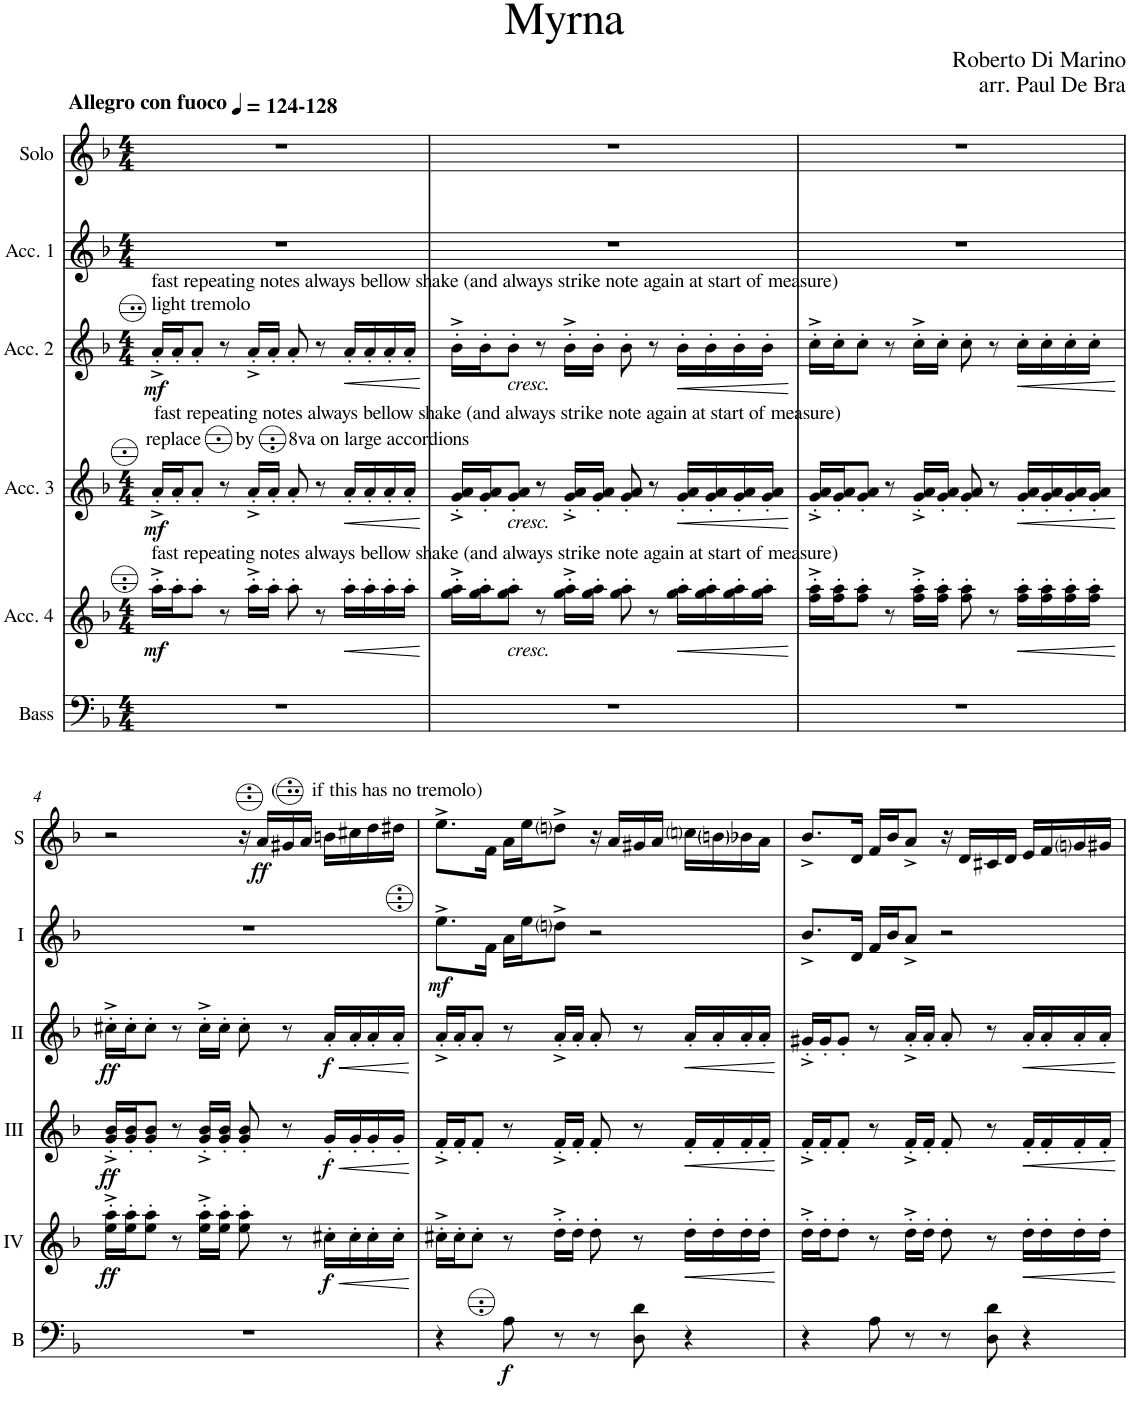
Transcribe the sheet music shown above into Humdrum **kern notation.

**kern	**dynam	**kern	**dynam	**kern	**dynam	**kern	**dynam	**kern	**dynam	**kern	**dynam
*part6	*part6	*part5	*part5	*part4	*part4	*part3	*part3	*part2	*part2	*part1	*part1
*staff6	*staff6	*staff5	*staff5	*staff4	*staff4	*staff3	*staff3	*staff2	*staff2	*staff1	*staff1
*I"Bass	*	*I"Acc. 4	*	*I"Acc. 3	*	*I"Acc. 2	*	*I"Acc. 1	*	*I"Solo	*
*I'B	*	*	*	*	*	*	*	*	*	*I'S	*
*clefF4	*	*clefG2	*	*clefG2	*	*clefG2	*	*clefG2	*	*clefG2	*
*Trd7c12	*	*Trd7c12	*	*	*	*	*	*Trd7c12	*	*	*
*k[b-]	*	*k[b-]	*	*k[b-]	*	*k[b-]	*	*k[b-]	*	*k[b-]	*
*M4/4	*	*M4/4	*	*M4/4	*	*M4/4	*	*M4/4	*	*M4/4	*
*MM124	*	*MM124	*	*MM124	*	*MM124	*	*MM124	*	*MM124	*
=1	=1	=1	=1	=1	=1	=1	=1	=1	=1	=1	=1
!	!	!	!	!	!	!	!	!	!	!LO:TX:a:B:t=-128	!
!	!	!	!	!	!	!	!	!	!	!LO:TX:a:B:t=Allegro con fuoco	!
!	!	!	!	!	!	!LO:TX:a:t=light tremolo	!	!	!	!	!
!	!	!	!	!	!	!LO:TX:a:t=fast repeating notes always bellow shake (and always strike note again at start of measure)	!	!	!	!	!
!	!	!	!	!LO:TX:a:t=replace       by       8va on large accordions	!	!	!	!	!	!	!
!	!	!	!	!LO:TX:a:t=fast repeating notes always bellow shake (and always strike note again at start of measure)	!	!	!	!	!	!	!
!	!	!LO:TX:a:t=fast repeating notes always bellow shake (and always strike note again at start of measure)	!	!	!	!	!	!	!	!	!
!	!	!	!LO:DY:b	!	!LO:DY:b	!	!LO:DY:b	!	!	!	!
1r	.	16aa'^\LL	mf	16a'^/LL	mf	16a'^/LL	mf	1r	.	1r	.
.	.	16aa'\J	.	16a'/J	.	16a'/J	.	.	.	.	.
.	.	8aa'\J	.	8a'/J	.	8a'/J	.	.	.	.	.
.	.	8r	.	8r	.	8r	.	.	.	.	.
.	.	16aa'^\LL	.	16a'^/LL	.	16a'^/LL	.	.	.	.	.
.	.	16aa'\JJ	.	16a'/JJ	.	16a'/JJ	.	.	.	.	.
.	.	8aa'\	.	8a'/	.	8a'/	.	.	.	.	.
.	.	8r	.	8r	.	8r	.	.	.	.	.
!	!	!	!LO:HP:b	!	!LO:HP:b	!	!LO:HP:b	!	!	!	!
.	.	16aa'\LL	<	16a'/LL	<	16a'/LL	<	.	.	.	.
.	.	16aa'\	.	16a'/	.	16a'/	.	.	.	.	.
.	.	16aa'\	.	16a'/	.	16a'/	.	.	.	.	.
.	.	16aa'\JJ	.	16a'/JJ	.	16a'/JJ	.	.	.	.	.
.	.	.	[	.	[	.	[	.	.	.	.
=2	=2	=2	=2	=2	=2	=2	=2	=2	=2	=2	=2
1r	.	16gg\'^ 16aa\'^LL	.	16g/'^ 16a/'^LL	.	16b-'^\LL	.	1r	.	1r	.
.	.	16gg\' 16aa\'J	.	16g/' 16a/'J	.	16b-'\J	.	.	.	.	.
!	!	!	!	!	!	!LO:TX:b:i:t=cresc.	!	!	!	!	!
!	!	!	!	!LO:TX:b:i:t=cresc.	!	!	!	!	!	!	!
!	!	!LO:TX:b:i:t=cresc.	!	!	!	!	!	!	!	!	!
.	.	8gg\' 8aa\'J	.	8g/' 8a/'J	.	8b-'\J	.	.	.	.	.
.	.	8r	.	8r	.	8r	.	.	.	.	.
.	.	16gg\'^ 16aa\'^LL	.	16g/'^ 16a/'^LL	.	16b-'^\LL	.	.	.	.	.
.	.	16gg\' 16aa\'JJ	.	16g/' 16a/'JJ	.	16b-'\JJ	.	.	.	.	.
.	.	8gg\' 8aa\'	.	8g/' 8a/'	.	8b-'\	.	.	.	.	.
.	.	8r	.	8r	.	8r	.	.	.	.	.
!	!	!	!LO:HP:b	!	!LO:HP:b	!	!LO:HP:b	!	!	!	!
.	.	16gg\' 16aa\'LL	<	16g/' 16a/'LL	<	16b-'\LL	<	.	.	.	.
.	.	16gg\' 16aa\'	.	16g/' 16a/'	.	16b-'\	.	.	.	.	.
.	.	16gg\' 16aa\'	.	16g/' 16a/'	.	16b-'\	.	.	.	.	.
.	.	16gg\' 16aa\'JJ	.	16g/' 16a/'JJ	.	16b-'\JJ	.	.	.	.	.
.	.	.	[	.	[	.	[	.	.	.	.
=3	=3	=3	=3	=3	=3	=3	=3	=3	=3	=3	=3
1r	.	16ff\'^ 16aa\'^LL	.	16g/'^ 16a/'^LL	.	16cc'^\LL	.	1r	.	1r	.
.	.	16ff\' 16aa\'J	.	16g/' 16a/'J	.	16cc'\J	.	.	.	.	.
.	.	8ff\' 8aa\'J	.	8g/' 8a/'J	.	8cc'\J	.	.	.	.	.
.	.	8r	.	8r	.	8r	.	.	.	.	.
.	.	16ff\'^ 16aa\'^LL	.	16g/'^ 16a/'^LL	.	16cc'^\LL	.	.	.	.	.
.	.	16ff\' 16aa\'JJ	.	16g/' 16a/'JJ	.	16cc'\JJ	.	.	.	.	.
.	.	8ff\' 8aa\'	.	8g/' 8a/'	.	8cc'\	.	.	.	.	.
.	.	8r	.	8r	.	8r	.	.	.	.	.
!	!	!	!LO:HP:b	!	!LO:HP:b	!	!LO:HP:b	!	!	!	!
.	.	16ff\' 16aa\'LL	<	16g/' 16a/'LL	<	16cc'\LL	<	.	.	.	.
.	.	16ff\' 16aa\'	.	16g/' 16a/'	.	16cc'\	.	.	.	.	.
.	.	16ff\' 16aa\'	.	16g/' 16a/'	.	16cc'\	.	.	.	.	.
.	.	16ff\' 16aa\'JJ	.	16g/' 16a/'JJ	.	16cc'\JJ	.	.	.	.	.
.	.	.	[	.	[	.	[	.	.	.	.
!!LO:LB:g=z
=4	=4	=4	=4	=4	=4	=4	=4	=4	=4	=4	=4
!	!	!	!LO:DY:b	!	!LO:DY:b	!	!LO:DY:b	!	!	!	!
1r	.	16ee\'^ 16aa\'^LL	ff	16g/'^ 16b-/'^LL	ff	16cc#X'^\LL	ff	1r	.	2r	.
.	.	16ee\' 16aa\'J	.	16g/' 16b-/'J	.	16cc#'\J	.	.	.	.	.
.	.	8ee\' 8aa\'J	.	8g/' 8b-/'J	.	8cc#'\J	.	.	.	.	.
.	.	8r	.	8r	.	8r	.	.	.	.	.
.	.	16ee\'^ 16aa\'^LL	.	16g/'^ 16b-/'^LL	.	16cc#'^\LL	.	.	.	.	.
.	.	16ee\' 16aa\'JJ	.	16g/' 16b-/'JJ	.	16cc#'\JJ	.	.	.	.	.
.	.	8ee\' 8aa\'	.	8g/' 8b-/'	.	8cc#'\	.	.	.	16r	.
!	!	!	!	!	!	!	!	!	!	!LO:TX:a:t=(       if this has no tremolo)	!
!	!	!	!	!	!	!	!	!	!	!	!LO:DY:b
.	.	.	.	.	.	.	.	.	.	16a/LL	ff
.	.	8r	.	8r	.	8r	.	.	.	16g#X/	.
.	.	.	.	.	.	.	.	.	.	16a/JJ	.
!	!	!	!LO:HP:b	!	!LO:HP:b	!	!LO:HP:b	!	!	!	!
!	!	!	!LO:DY:n=1:b	!	!LO:DY:n=1:b	!	!LO:DY:n=1:b	!	!	!	!
.	.	16cc#X'\LL	< f	16g'/LL	< f	16a'/LL	< f	.	.	16bn\LL	.
.	.	16cc#'\	.	16g'/	.	16a'/	.	.	.	16cc#X\	.
.	.	16cc#'\	.	16g'/	.	16a'/	.	.	.	16dd\	.
.	.	16cc#'\JJ	.	16g'/JJ	.	16a'/JJ	.	.	.	16dd#X\JJ	.
.	.	.	[	.	[	.	[	.	.	.	.
=5	=5	=5	=5	=5	=5	=5	=5	=5	=5	=5	=5
!	!	!	!	!	!	!	!	!	!LO:DY:b	!	!
4r	.	16cc#X'^\LL	.	16f'^/LL	.	16a'^/LL	.	8.ee^\L	mf	8.ee^\L	.
.	.	16cc#'\J	.	16f'/J	.	16a'/J	.	.	.	.	.
.	.	8cc#'\J	.	8f'/J	.	8a'/J	.	.	.	.	.
.	.	.	.	.	.	.	.	16f\Jk	.	16f\Jk	.
!	!LO:DY:b	!	!	!	!	!	!	!	!	!	!
8A\	f	8r	.	8r	.	8r	.	16a\LL	.	16a\LL	.
.	.	.	.	.	.	.	.	16ee\J	.	16ee\J	.
8r	.	16dd'^\LL	.	16f'^/LL	.	16a'^/LL	.	8ddni^\J	.	8ddni^\J	.
.	.	16dd'\JJ	.	16f'/JJ	.	16a'/JJ	.	.	.	.	.
8r	.	8dd'\	.	8f'/	.	8a'/	.	2r	.	16r	.
.	.	.	.	.	.	.	.	.	.	16a/LL	.
8D\ 8d\	.	8r	.	8r	.	8r	.	.	.	16g#X/	.
.	.	.	.	.	.	.	.	.	.	16a/JJ	.
!	!	!	!LO:HP:b	!	!LO:HP:b	!	!LO:HP:b	!	!	!	!
4r	.	16dd'\LL	<	16f'/LL	<	16a'/LL	<	.	.	16ccni\LL	.
.	.	16dd'\	.	16f'/	.	16a'/	.	.	.	16bn\	.
.	.	16dd'\	.	16f'/	.	16a'/	.	.	.	16b-X\	.
.	.	16dd'\JJ	.	16f'/JJ	.	16a'/JJ	.	.	.	16a\JJ	.
.	.	.	[	.	[	.	[	.	.	.	.
=6	=6	=6	=6	=6	=6	=6	=6	=6	=6	=6	=6
4r	.	16dd'^\LL	.	16f'^/LL	.	16g#X'^/LL	.	8.b-^/L	.	8.b-^/L	.
.	.	16dd'\J	.	16f'/J	.	16g#'/J	.	.	.	.	.
.	.	8dd'\J	.	8f'/J	.	8g#'/J	.	.	.	.	.
.	.	.	.	.	.	.	.	16d/Jk	.	16d/Jk	.
8A\	.	8r	.	8r	.	8r	.	16f/LL	.	16f/LL	.
.	.	.	.	.	.	.	.	16b-/J	.	16b-/J	.
8r	.	16dd'^\LL	.	16f'^/LL	.	16a'^/LL	.	8a^/J	.	8a^/J	.
.	.	16dd'\JJ	.	16f'/JJ	.	16a'/JJ	.	.	.	.	.
8r	.	8dd'\	.	8f'/	.	8a'/	.	2r	.	16r	.
.	.	.	.	.	.	.	.	.	.	16d/LL	.
8D\ 8d\	.	8r	.	8r	.	8r	.	.	.	16c#X/	.
.	.	.	.	.	.	.	.	.	.	16d/JJ	.
!	!	!	!LO:HP:b	!	!LO:HP:b	!	!LO:HP:b	!	!	!	!
4r	.	16dd'\LL	<	16f'/LL	<	16a'/LL	<	.	.	16e/LL	.
.	.	16dd'\	.	16f'/	.	16a'/	.	.	.	16f/	.
.	.	16dd'\	.	16f'/	.	16a'/	.	.	.	16gni/	.
.	.	16dd'\JJ	.	16f'/JJ	.	16a'/JJ	.	.	.	16g#X/JJ	.
.	.	.	[	.	[	.	[	.	.	.	.
=	=	=	=	=	=	=	=	=	=	=	=
*-	*-	*-	*-	*-	*-	*-	*-	*-	*-	*-	*-
